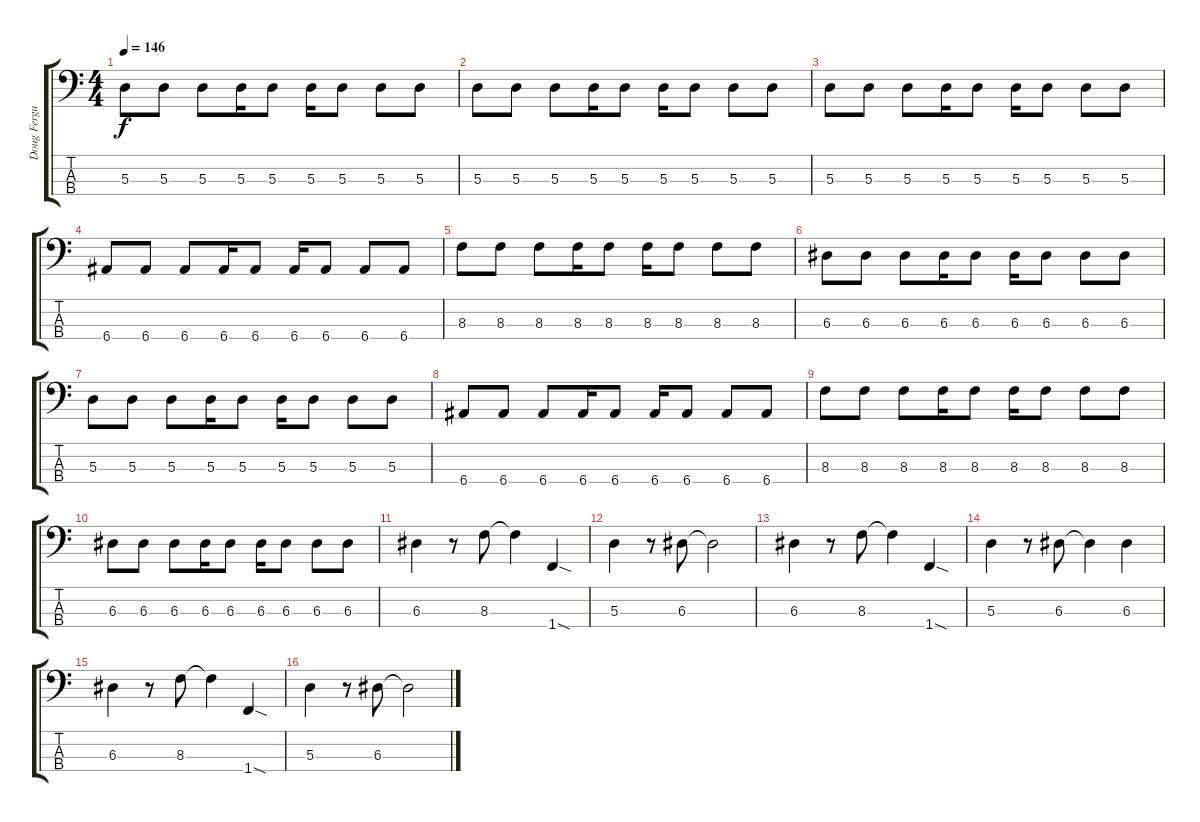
\track ("Doug Ferguson (Bass)" "Doug Fergu") {instrument electricbassfinger}
\staff {score tabs}
\tuning (G2 D2 A1 E1) {hide}
\ts (4 4)
\tempo 146
\clef f4
\ks c
5.3.8{dy f} 5.3.8 5.3.8 5.3.16 5.3.8 5.3.16 5.3.8 5.3.8 5.3.8 |
5.3.8 5.3.8 5.3.8 5.3.16 5.3.8 5.3.16 5.3.8 5.3.8 5.3.8 |
5.3.8 5.3.8 5.3.8 5.3.16 5.3.8 5.3.16 5.3.8 5.3.8 5.3.8 |
6.4.8 6.4.8 6.4.8 6.4.16 6.4.8 6.4.16 6.4.8 6.4.8 6.4.8 |
8.3.8 8.3.8 8.3.8 8.3.16 8.3.8 8.3.16 8.3.8 8.3.8 8.3.8 |
6.3.8 6.3.8 6.3.8 6.3.16 6.3.8 6.3.16 6.3.8 6.3.8 6.3.8 |
5.3.8 5.3.8 5.3.8 5.3.16 5.3.8 5.3.16 5.3.8 5.3.8 5.3.8 |
6.4.8 6.4.8 6.4.8 6.4.16 6.4.8 6.4.16 6.4.8 6.4.8 6.4.8 |
8.3.8 8.3.8 8.3.8 8.3.16 8.3.8 8.3.16 8.3.8 8.3.8 8.3.8 |
6.3.8 6.3.8 6.3.8 6.3.16 6.3.8 6.3.16 6.3.8 6.3.8 6.3.8 |
6.3.4 r.8 8.3.8 8.3{t}.4 1.4{sod}.4 |
5.3.4 r.8 6.3.8 6.3{t}.2 |
6.3.4 r.8 8.3.8 8.3{t}.4 1.4{sod}.4 |
5.3.4 r.8 6.3.8 6.3{t}.4 6.3.4 |
6.3.4 r.8 8.3.8 8.3{t}.4 1.4{sod}.4 |
5.3.4 r.8 6.3.8 6.3{t}.2
